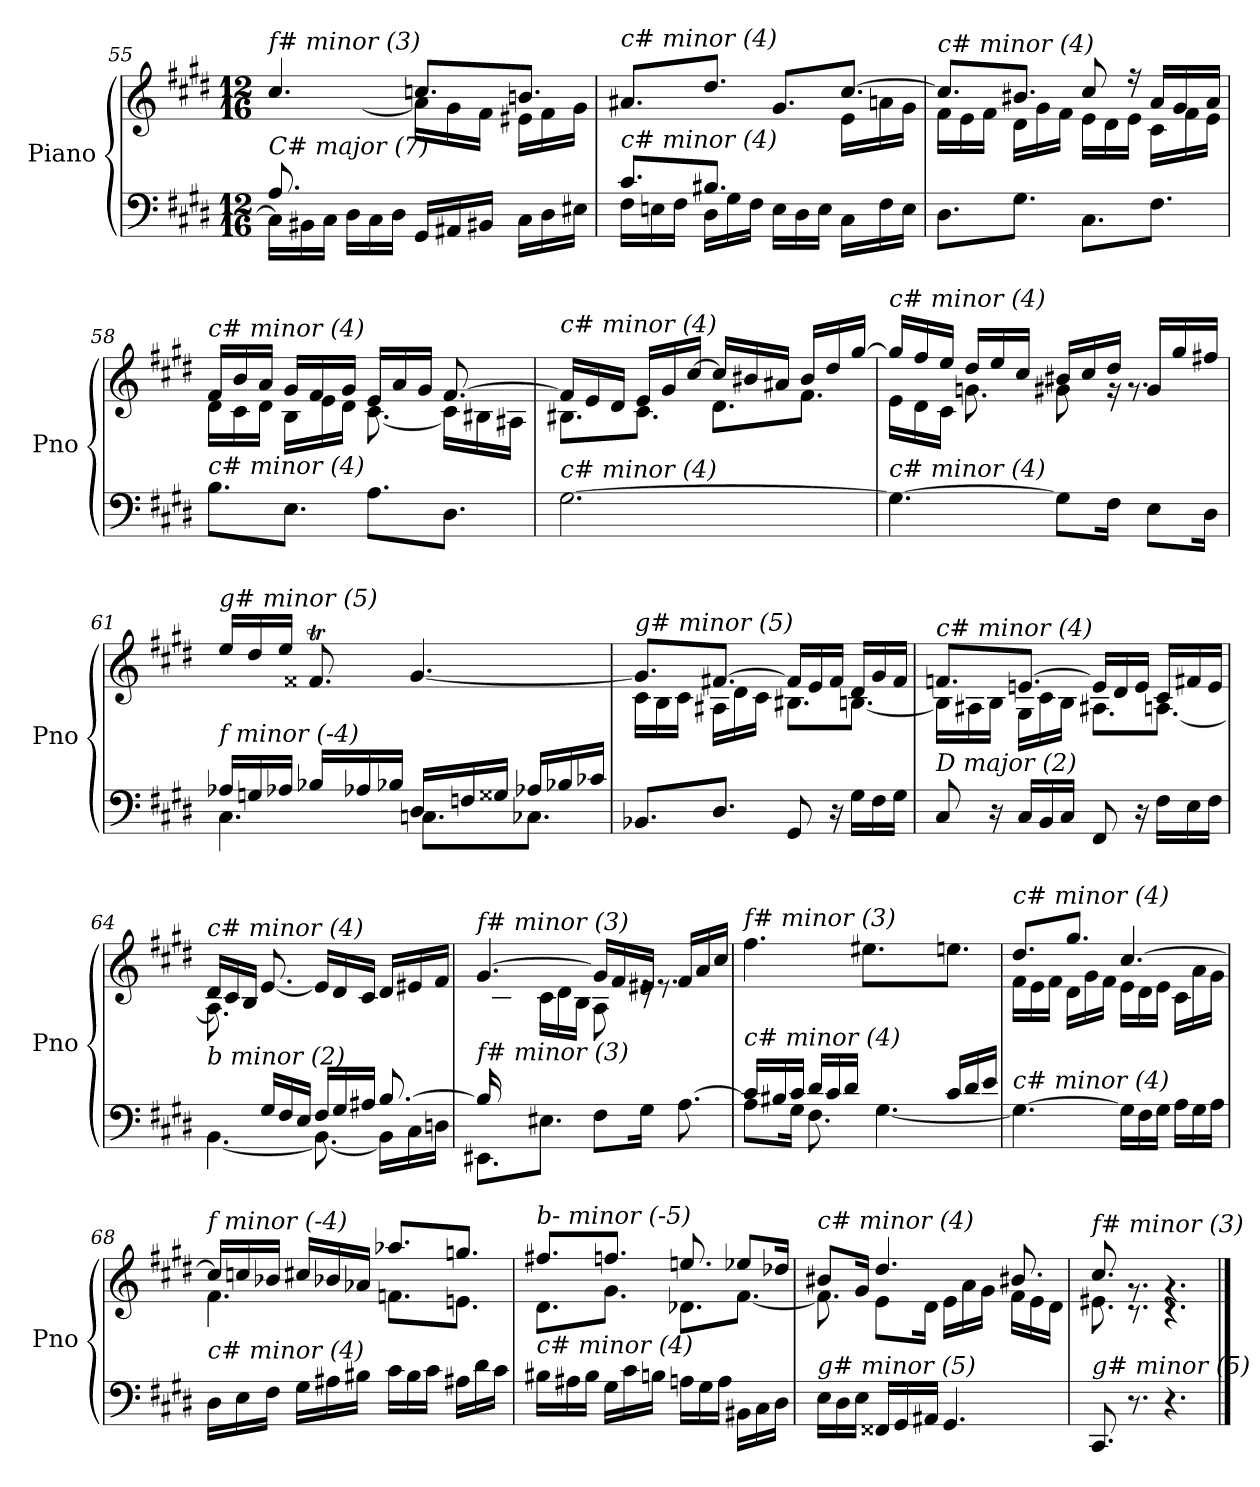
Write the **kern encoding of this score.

**kern	**kern
*part1	*part1
*staff2	*staff1
*I"Piano	*
*I'Pno	*
!!LO:LB:g=z
*clefF4	*clefG2
*k[f#c#g#d#]	*k[f#c#g#d#]
*M12/16	*M12/16
=55	=55
*^	*^
*	*^	*	*^
!	!	!	!LO:TX:i:t=f# minor (3)	!	!
!LO:TX:i:t=C# major (7)	!	!	!	!	!
8.A/L	8.ryy	16C#\LL]	4.cc#/	8.ryy	8.ryy
.	.	16BB#X\	.	.	.
.	.	16C#\JJ	.	.	.
2ryy	16D#\LL	2ryy	.	[8.a\J	2ryy
.	16C#\	.	.	.	.
.	16D#\JJ	.	.	.	.
.	16GG#/LL	.	8.ccni/L	16a\LL]	.
.	16AA#X/	.	.	16g#\	.
.	16BB#X/JJ	.	.	16f#\JJ	.
.	16C#\LL	.	8.bn/J	16e#X\LL	.
.	16D#\	.	.	16f#\	.
16ryy	16E#X\JJ	16ryy	.	16g#\JJ	16ryy
=56	=56	=56	=56	=56	=56
!	!	!	!LO:TX:i:t=c# minor (4)	!	!
!LO:TX:i:t=c# minor (4)	!	!	!	!	!
*	*v	*v	*	*	*
*	*	*	*v	*v
8.c#/L	16F#\LL	8.a#X/L	4.ryy
.	16En\	.	.
.	16F#\JJ	.	.
8.B#X/J	16D#\LL	8.dd#/J	.
.	16G#\	.	.
.	16F#\JJ	.	.
4.ryy	16E\LL	8.g#/L	16g#\LLyy
.	16D#\	.	16f#\
.	16E\JJ	.	16g#\JJ
.	16C#\LL	[8.cc#/J	16e\LL
.	16F#\	.	16an\
.	16E\JJ	.	16g#\JJ
=57	=57	=57	=57
!	!	!LO:TX:i:t=c# minor (4)	!
!LO:TX:i:t=c# minor (4)	!	!	!
*v	*v	*	*
8.D#\L	8.cc#/L]	16f#\LL
.	.	16e\
.	.	16f#\JJ
8.G#\J	8.b#X/J	16d#\LL
.	.	16g#\
.	.	16f#\JJ
8.C#\L	8cc#/	16e\LL
.	.	16d#\
.	16r	16e\JJ
8.F#\J	16a/LL	16c#\LL
.	16g#/	16f#\
.	16a/JJ	16e\JJ
!!LO:LB:g=z	!!
=58	=58	=58
!	!LO:TX:i:t=c# minor (4)	!
!LO:TX:i:t=c# minor (4)	!	!
8.B\L	16f#/LL	16d#\LL
.	16b/	16c#\
.	16a/JJ	16d#\JJ
8.E\J	16g#/LL	16B\LL
.	16f#/	16e\
.	16g#/JJ	16d#\JJ
8.A\L	16e/LL	[8.c#\
.	16a/	.
.	16g#/JJ	.
8.D#\J	[8.f#/	16c#\LL]
.	.	16B#X\
.	.	16A#X\JJ
=59	=59	=59
!	!LO:TX:i:t=c# minor (4)	!
!LO:TX:i:t=c# minor (4)	!	!
[2.G#\	16f#/LL]	8.B#X\L
.	16e/	.
.	16d#/JJ	.
.	16e/LL	8.c#\J
.	16g#/	.
.	[16cc#/JJ	.
.	16cc#/LL]	8.d#\L
.	16b#X/	.
.	16a#X/JJ	.
.	16b#/LL	8.f#\J
.	16dd#/	.
.	[16gg#/JJ	.
=60	=60	=60
!	!LO:TX:i:t=c# minor (4)	!
!LO:TX:i:t=c# minor (4)	!	!
4.G#\_	16gg#/LL]	16e\LL
.	16ff#/	16d#\
.	16ee/JJ	16c#\JJ
.	16dd#/LL	8.gni\
.	16ee/	.
.	16cc#/JJ	.
8G#\L]	16b#X/LL	8g#\
.	16cc#/	.
16F#\Jk	16dd#/JJ	16rg
8E\L	16g#/LL	8.rg
.	16gg#/	.
16D#\Jk	16ff#X/JJ	.
!!LO:LB:g=z	!!
=61	=61	=61
*^	*	*
*	*^	*	*
!	!	!	!LO:TX:i:t=g# minor (5)	!
!LO:TX:i:t=f minor (-4)	!	!	!	!
8.ryy	16A-Xi/LL	4.C#\	16ee/LL	8.ryy
.	16Gni/	.	16dd#/	.
.	16A-Xi/JJ	.	16ee/JJ	.
8.ryy	16B-Xi/LL	.	8.f##Xt/	32g#!yy
.	.	.	.	32f##!yy
.	16A-Xi/	.	.	32g#!yy
.	.	.	.	16.f##!yy
.	16B-Xi/JJ	.	.	.
4.ryy	16D#/LL	8.Cni\L	[4.g#/	4.ryy
.	16Fni/	.	.	.
.	16G##Xi/JJ	.	.	.
.	16A-Xi/LL	8.C-Xi\J	.	.
.	16B-Xi/	.	.	.
.	16c-Xi/JJ	.	.	.
*	*v	*v	*	*
=62	=62	=62	=62
!	!	!LO:TX:i:t=g# minor (5)	!
!LO:TX:i:t=b- minor (-5)	!	!	!
*v	*v	*	*
8.BB-Xi/L	8.g#/L]	16c#\LL
.	.	16B\
.	.	16c#\JJ
8.D#/J	[8.f#X/J	16A#X\LL
.	.	16d#\
.	.	16c#\JJ
8GG#/	16f#/LL]	8.B#X\L
.	16e/	.
16r	16f#/JJ	.
16G#\LL	16d#/LL	[8.Bn\J
16F#\	16g#/	.
16G#\JJ	16f#/JJ	.
!!LO:LB:g=z	!!
=63	=63	=63
!	!LO:TX:i:t=c# minor (4)	!
!LO:TX:i:t=D major (2)	!	!
8C#/	8.fni/L	16B\LL]
.	.	16A#X\
16r	.	16B\JJ
16C#/LL	[8.en/J	16G#\LL
16BB/	.	16c#\
16C#/JJ	.	16B\JJ
8FF#/	16e/LL]	8.A#X\L
.	16d#/	.
16r	16e/JJ	.
16F#\LL	16c#/LL	[8.An\J
16E\	16f#/	.
16F#\JJ	16e/JJ	.
=64	=64	=64
*^	*	*
!	!	!LO:TX:i:t=c# minor (4)	!
!LO:TX:i:t=b minor (2)	!	!	!
8.ryy	[4.BB\	16d#/LL	8.A\]
.	.	16c#/	.
.	.	16B/JJ	.
16G#/LL	.	[8.e/	2ryy
16F#/	.	.	.
16E/JJ	.	.	.
16F#/LL	8.BB\_	16e/LL]	.
16G#/	.	16d#/	.
16A#X/JJ	.	16c#/JJ	.
[8.B/	16BB\LL]	16d#/LL	.
.	16C#\	16e#Xj/	.
.	16Dn\JJ	16f#/JJ	16ryy
=65	=65	=65	=65
!	!	!LO:TX:i:t=f# minor (3)	!
!LO:TX:i:t=f# minor (3)	!	!	!
16B/LL]	8.EE#X\L	[4.g#/	16ryy
2ryy	.	.	16c#\
.	.	.	16dn\JJ
.	8.E#X\J	.	16c#\LL
.	.	.	16d\
.	.	.	16B\JJ
.	8F#\L	16g#/LL]	8A\
.	.	16f#/	.
.	16G#\Jk	16e#X/JJ	16re
8.ryy	[8.A\	16f#/LL	8.re
.	.	16a/	.
.	.	16cc#/JJ	.
*	*	*v	*v
!!LO:PB:g=z
=66	=66	=66
!	!	!LO:TX:i:t=f# minor (3)
!LO:TX:i:t=c# minor (4)	!	!
8A\L]	16c#/LL	4.ff#\
.	16B#X/	.
16G#\Jk	16c#/JJ	.
16d#/LL	8.F#\	.
16c#/	.	.
16d#/JJ	.	.
16G#/LLyy	[4.G#\	8.ee#X\L
16A#X/	.	.
16B#/JJ	.	.
16c#/LL	.	8.een\J
16d#/	.	.
16e/JJ	.	.
*v	*v	*
=67	=67
*	*^
!	!LO:TX:i:t=c# minor (4)	!
!LO:TX:i:t=c# minor (4)	!	!
4.G#\_	8.dd#/L	16f#\LL
.	.	16e\
.	.	16f#\JJ
.	8.gg#/J	16d#\LL
.	.	16g#\
.	.	16f#\JJ
16G#\LL]	[4.cc#/	16e\LL
16F#\	.	16d#\
16G#\JJ	.	16e\JJ
16A\LL	.	16c#\LL
16G#\	.	16a\
16A\JJ	.	16g#\JJ
=68	=68	=68
!	!LO:TX:i:t=f minor (-4)	!
!LO:TX:i:t=c# minor (4)	!	!
16D#\LL	16cc#/LL]	4.f#\
16E\	16ccni/	.
16F#\JJ	16b-Xi/JJ	.
16G#\LL	16cc#i/LL	.
16A#X\	16b-Xi/	.
16B#X\JJ	16a-Xi/JJ	.
16c#\LL	8.aa-Xi/L	8.fni\L
16B#\	.	.
16c#\JJ	.	.
16A#X\LL	8.ggni/J	8.en\J
16d#\	.	.
16c#\JJ	.	.
!!LO:LB:g=z	!!
=69	=69	=69
!	!LO:TX:i:t=b- minor (-5)	!
!LO:TX:i:t=c# minor (4)	!	!
16B#X\LL	8.ff#X/L	8.d#\L
16A#X\	.	.
16B#\JJ	.	.
16G#\LL	8.ffni/J	8.g#\J
16c#\	.	.
16Bn\JJ	.	.
16An\LL	8.een/	8.d-Xi\L
16G#\	.	.
16A\JJ	.	.
16BB#X\LL	8ee-Xi/L	[8.f#\J
16C#\	.	.
16D#\JJ	16dd-Xi/Jk	.
=70	=70	=70
!	!LO:TX:i:t=c# minor (4)	!
!LO:TX:i:t=g# minor (5)	!	!
16E\LL	8b#X/L	8.f#\]
16D#\	.	.
16E\JJ	16g#/Jk	.
16FF##X/LL	4.dd#/	8e\L
16GG#/	.	.
16AA#X/JJ	.	16d#\Jk
4.GG#/	.	16e\LL
.	.	16a\
.	.	16g#\JJ
.	8.b#X/	16f#\LL
.	.	16e\
.	.	16d#\JJ
=71	=71	=71
!	!LO:TX:i:t=f# minor (3)	!
!LO:TX:i:t=g# minor (5)	!	!
8.CC#/	8.cc#/	8.e#X\
8.r	8.rg	8.r
4.r	4.rg	4.r
*	*v	*v
==	==
*-	*-
